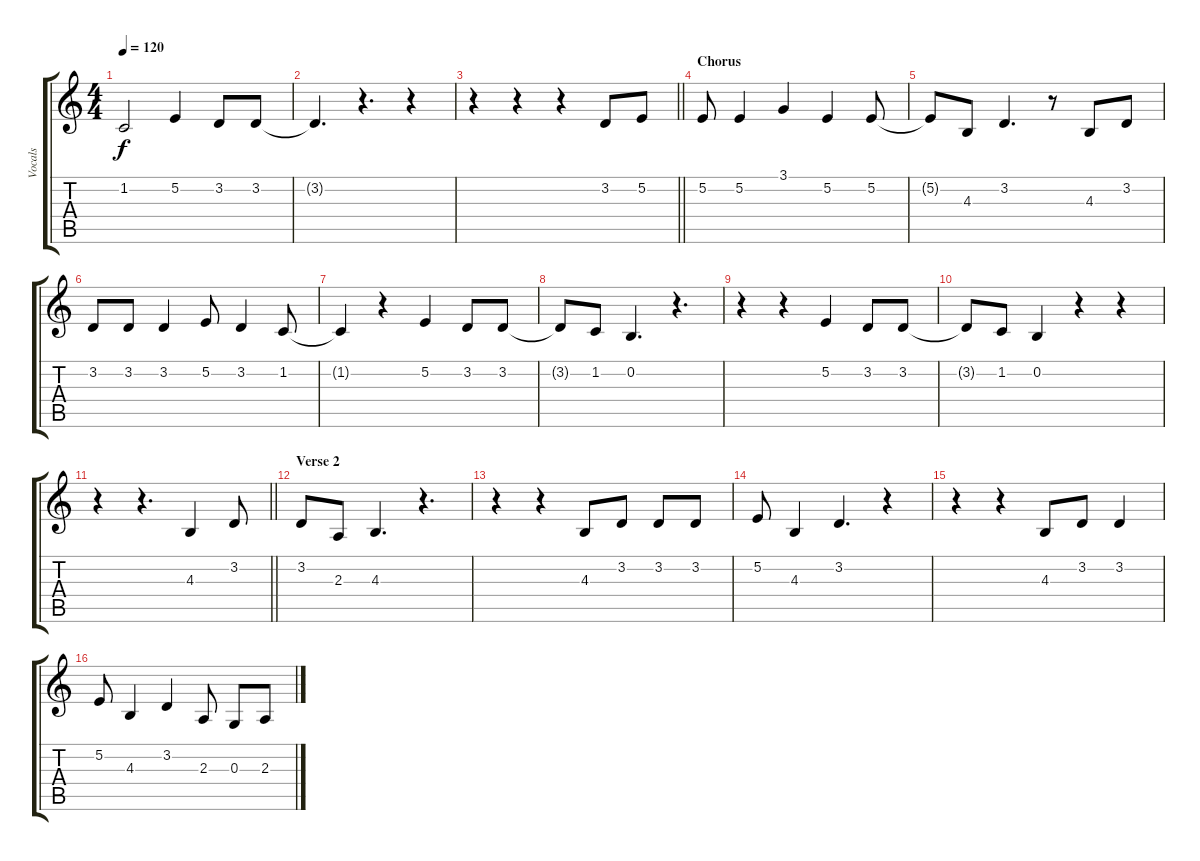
\track ("Vocals" "Vocals") {instrument altosax}
\staff {score tabs}
\tuning (E4 B3 G3 D3 A2 E2) {hide}
\ts (4 4)
\tempo 120
\clef g2
\ks c
1.2.2{dy f} 5.2.4 3.2.8 3.2.8 |
3.2{t}.4{d} r.4{d} r.4 |
\barLineRight lightlight
r.4 r.4 r.4 3.2.8 5.2.8 |
\section ("" "Chorus")
5.2.8 5.2.4 3.1.4 5.2.4 5.2.8 |
5.2{t}.8 4.3.8 3.2.4{d} r.8 4.3.8 3.2.8 |
3.2.8 3.2.8 3.2.4 5.2.8 3.2.4 1.2.8 |
1.2{t}.4 r.4 5.2.4 3.2.8 3.2.8 |
3.2{t}.8 1.2.8 0.2.4{d} r.4{d} |
r.4 r.4 5.2.4 3.2.8 3.2.8 |
3.2{t}.8 1.2.8 0.2.4 r.4 r.4 |
\barLineRight lightlight
r.4 r.4{d} 4.3.4 3.2.8 |
\section ("" "Verse 2")
3.2.8 2.3.8 4.3.4{d} r.4{d} |
r.4 r.4 4.3.8 3.2.8 3.2.8 3.2.8 |
5.2.8 4.3.4 3.2.4{d} r.4 |
r.4 r.4 4.3.8 3.2.8 3.2.4 |
5.2.8 4.3.4 3.2.4 2.3.8 0.3.8 2.3.8
